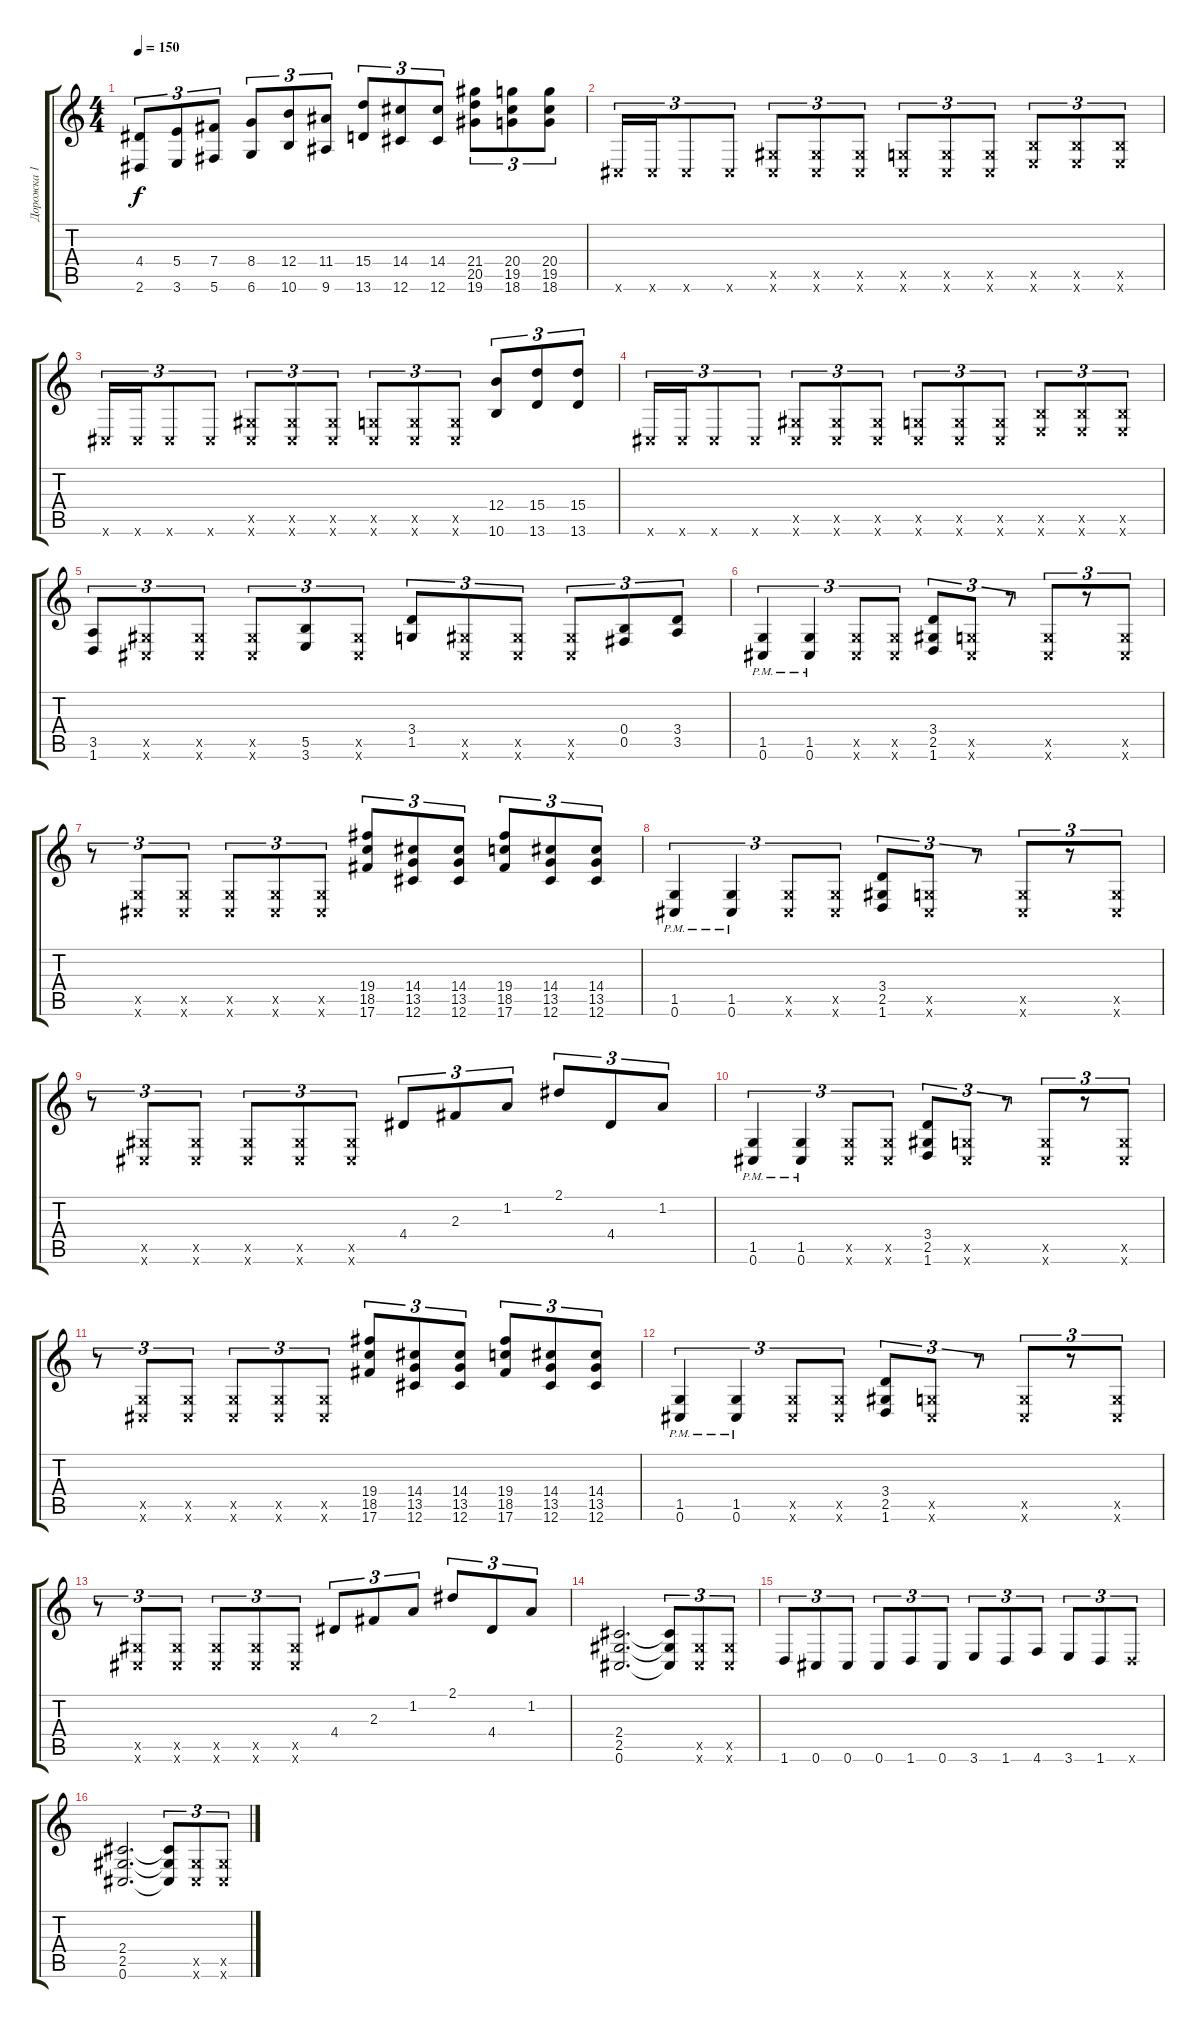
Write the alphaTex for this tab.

\track ("Дорожка 1" "Дорожка 1") {instrument distortionguitar}
\staff {score tabs}
\tuning (Db4 Ab3 E3 B2 Gb2 Db2) {hide}
\ts (4 4)
\tempo 150
\clef g2
\ks c
(4.4 2.6).8{tu (3 2) dy f} (5.4 3.6).8{tu (3 2)} (7.4 5.6).8{tu (3 2)} (8.4 6.6).8{tu (3 2)} (12.4 10.6).8{tu (3 2)} (11.4 9.6).8{tu (3 2)} (15.4 13.6).8{tu (3 2)} (14.4 12.6).8{tu (3 2)} (14.4 12.6).8{tu (3 2)} (21.4 20.5 19.6).8{tu (3 2)} (20.4 19.5 18.6).8{tu (3 2)} (20.4 19.5 18.6).8{tu (3 2)} |
0.6{x}.16{tu (3 2)} 0.6{x}.16{tu (3 2)} 0.6{x}.8{tu (3 2)} 0.6{x}.8{tu (3 2)} (2.5{x} 0.6{x}).8{tu (3 2)} (2.5{x} 0.6{x}).8{tu (3 2)} (2.5{x} 0.6{x}).8{tu (3 2)} (1.5{x} 0.6{x}).8{tu (3 2)} (1.5{x} 0.6{x}).8{tu (3 2)} (1.5{x} 0.6{x}).8{tu (3 2)} (5.5{x} 3.6{x}).8{tu (3 2)} (5.5{x} 3.6{x}).8{tu (3 2)} (5.5{x} 3.6{x}).8{tu (3 2)} |
0.6{x}.16{tu (3 2)} 0.6{x}.16{tu (3 2)} 0.6{x}.8{tu (3 2)} 0.6{x}.8{tu (3 2)} (2.5{x} 0.6{x}).8{tu (3 2)} (2.5{x} 0.6{x}).8{tu (3 2)} (2.5{x} 0.6{x}).8{tu (3 2)} (1.5{x} 0.6{x}).8{tu (3 2)} (1.5{x} 0.6{x}).8{tu (3 2)} (1.5{x} 0.6{x}).8{tu (3 2)} (12.4 10.6).8{tu (3 2)} (15.4 13.6).8{tu (3 2)} (15.4 13.6).8{tu (3 2)} |
0.6{x}.16{tu (3 2)} 0.6{x}.16{tu (3 2)} 0.6{x}.8{tu (3 2)} 0.6{x}.8{tu (3 2)} (2.5{x} 0.6{x}).8{tu (3 2)} (2.5{x} 0.6{x}).8{tu (3 2)} (2.5{x} 0.6{x}).8{tu (3 2)} (1.5{x} 0.6{x}).8{tu (3 2)} (1.5{x} 0.6{x}).8{tu (3 2)} (1.5{x} 0.6{x}).8{tu (3 2)} (5.5{x} 3.6{x}).8{tu (3 2)} (5.5{x} 3.6{x}).8{tu (3 2)} (5.5{x} 3.6{x}).8{tu (3 2)} |
(3.5 1.6).8{tu (3 2)} (2.5{x} 0.6{x}).8{tu (3 2)} (2.5{x} 0.6{x}).8{tu (3 2)} (2.5{x} 0.6{x}).8{tu (3 2)} (5.5 3.6).8{tu (3 2)} (2.5{x} 0.6{x}).8{tu (3 2)} (3.4 1.5).8{tu (3 2)} (2.5{x} 0.6{x}).8{tu (3 2)} (2.5{x} 0.6{x}).8{tu (3 2)} (2.5{x} 0.6{x}).8{tu (3 2)} (0.4 0.5).8{tu (3 2)} (3.4 3.5).8{tu (3 2)} |
(1.5{pm} 0.6{pm}).4{tu (3 2)} (1.5{pm} 0.6{pm}).4{tu (3 2)} (1.5{x} 0.6{x}).8{tu (3 2)} (1.5{x} 0.6{x}).8{tu (3 2)} (3.4 2.5 1.6).8{tu (3 2)} (1.5{x} 0.6{x}).8{tu (3 2)} r.8{tu (3 2)} (1.5{x} 0.6{x}).8{tu (3 2)} r.8{tu (3 2)} (1.5{x} 0.6{x}).8{tu (3 2)} |
r.8{tu (3 2)} (1.5{x} 0.6{x}).8{tu (3 2)} (1.5{x} 0.6{x}).8{tu (3 2)} (1.5{x} 0.6{x}).8{tu (3 2)} (1.5{x} 0.6{x}).8{tu (3 2)} (1.5{x} 0.6{x}).8{tu (3 2)} (19.4 18.5 17.6).8{tu (3 2)} (14.4 13.5 12.6).8{tu (3 2)} (14.4 13.5 12.6).8{tu (3 2)} (19.4 18.5 17.6).8{tu (3 2)} (14.4 13.5 12.6).8{tu (3 2)} (14.4 13.5 12.6).8{tu (3 2)} |
(1.5{pm} 0.6{pm}).4{tu (3 2)} (1.5{pm} 0.6{pm}).4{tu (3 2)} (1.5{x} 0.6{x}).8{tu (3 2)} (1.5{x} 0.6{x}).8{tu (3 2)} (3.4 2.5 1.6).8{tu (3 2)} (1.5{x} 0.6{x}).8{tu (3 2)} r.8{tu (3 2)} (1.5{x} 0.6{x}).8{tu (3 2)} r.8{tu (3 2)} (1.5{x} 0.6{x}).8{tu (3 2)} |
r.8{tu (3 2)} (2.5{x} 0.6{x}).8{tu (3 2)} (2.5{x} 0.6{x}).8{tu (3 2)} (2.5{x} 0.6{x}).8{tu (3 2)} (2.5{x} 0.6{x}).8{tu (3 2)} (2.5{x} 0.6{x}).8{tu (3 2)} 4.4.8{tu (3 2)} 2.3.8{tu (3 2)} 1.2.8{tu (3 2)} 2.1.8{tu (3 2)} 4.4.8{tu (3 2)} 1.2.8{tu (3 2)} |
(1.5{pm} 0.6{pm}).4{tu (3 2)} (1.5{pm} 0.6{pm}).4{tu (3 2)} (1.5{x} 0.6{x}).8{tu (3 2)} (1.5{x} 0.6{x}).8{tu (3 2)} (3.4 2.5 1.6).8{tu (3 2)} (1.5{x} 0.6{x}).8{tu (3 2)} r.8{tu (3 2)} (1.5{x} 0.6{x}).8{tu (3 2)} r.8{tu (3 2)} (1.5{x} 0.6{x}).8{tu (3 2)} |
r.8{tu (3 2)} (1.5{x} 0.6{x}).8{tu (3 2)} (1.5{x} 0.6{x}).8{tu (3 2)} (1.5{x} 0.6{x}).8{tu (3 2)} (1.5{x} 0.6{x}).8{tu (3 2)} (1.5{x} 0.6{x}).8{tu (3 2)} (19.4 18.5 17.6).8{tu (3 2)} (14.4 13.5 12.6).8{tu (3 2)} (14.4 13.5 12.6).8{tu (3 2)} (19.4 18.5 17.6).8{tu (3 2)} (14.4 13.5 12.6).8{tu (3 2)} (14.4 13.5 12.6).8{tu (3 2)} |
(1.5{pm} 0.6{pm}).4{tu (3 2)} (1.5{pm} 0.6{pm}).4{tu (3 2)} (1.5{x} 0.6{x}).8{tu (3 2)} (1.5{x} 0.6{x}).8{tu (3 2)} (3.4 2.5 1.6).8{tu (3 2)} (1.5{x} 0.6{x}).8{tu (3 2)} r.8{tu (3 2)} (1.5{x} 0.6{x}).8{tu (3 2)} r.8{tu (3 2)} (1.5{x} 0.6{x}).8{tu (3 2)} |
r.8{tu (3 2)} (2.5{x} 0.6{x}).8{tu (3 2)} (2.5{x} 0.6{x}).8{tu (3 2)} (2.5{x} 0.6{x}).8{tu (3 2)} (2.5{x} 0.6{x}).8{tu (3 2)} (2.5{x} 0.6{x}).8{tu (3 2)} 4.4.8{tu (3 2)} 2.3.8{tu (3 2)} 1.2.8{tu (3 2)} 2.1.8{tu (3 2)} 4.4.8{tu (3 2)} 1.2.8{tu (3 2)} |
(2.4 2.5 0.6).2{d} (2.4{t} 2.5{t} 0.6{t}).8{tu (3 2)} (2.5{x} 0.6{x}).8{tu (3 2)} (2.5{x} 0.6{x}).8{tu (3 2)} |
1.6.8{tu (3 2)} 0.6.8{tu (3 2)} 0.6.8{tu (3 2)} 0.6.8{tu (3 2)} 1.6.8{tu (3 2)} 0.6.8{tu (3 2)} 3.6.8{tu (3 2)} 1.6.8{tu (3 2)} 4.6.8{tu (3 2)} 3.6.8{tu (3 2)} 1.6.8{tu (3 2)} 1.6{x}.8{tu (3 2)} |
(2.4 2.5 0.6).2{d} (2.4{t} 2.5{t} 0.6{t}).8{tu (3 2)} (2.5{x} 0.6{x}).8{tu (3 2)} (2.5{x} 0.6{x}).8{tu (3 2)}
